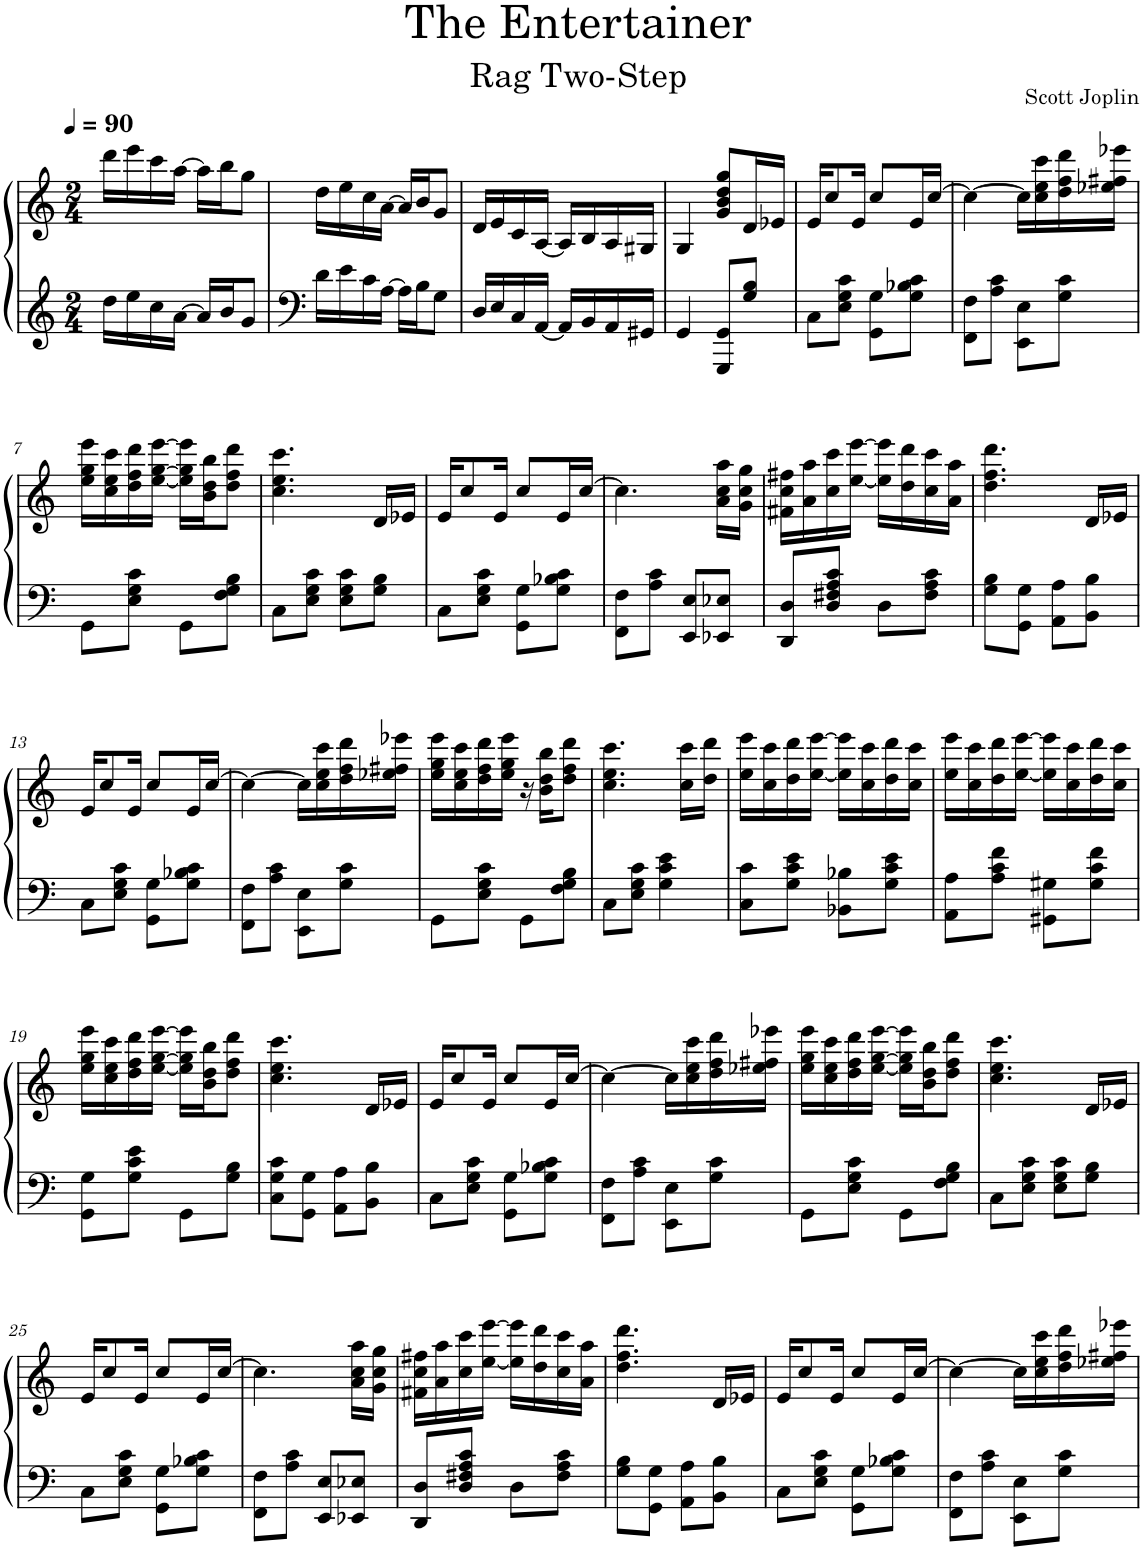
**kern	**kern
*part1	*part1
*staff2	*staff1
*I"Piano	*
*I'Pno.	*
*clefG2	*clefG2
*k[]	*k[]
*M2/4	*M2/4
*MM90	*MM90
=1	=1
16dd'\LL	16ddd'\LL
16ee'\	16eee'\
16cc'\	16ccc'\
[16a\JJ	[16aa\JJ
16a/LL]	16aa\LL]
16b'/J	16bb'\J
8g'/J	8gg'\J
=2	=2
16d'\LL	16dd'\LL
16e'\	16ee'\
16c'\	16cc'\
[16A\JJ	[16a\JJ
16A\LL]	16a/LL]
16B'\J	16b'/J
8G'\J	8g'/J
=3	=3
16D'/LL	16d'/LL
16E'/	16e'/
16C'/	16c'/
[16AA/JJ	[16A/JJ
16AA/LL]	16A/LL]
16BB'/	16B'/
16AA'/	16A'/
16GG#X'/JJ	16G#X'/JJ
=4	=4
4GG'/	4G'/
8GGG/' 8GG/'L	8g/' 8b/' 8dd/' 8gg/'L
8G/' 8B/'J	16d'/L
.	16e-X'/JJ
=5	=5
8C'\L	16e'/KL
.	8cc'/
8E\' 8G\' 8c\'J	.
.	16e'/Jk
8GG\' 8G\'L	8cc'/L
8G\' 8B-X\' 8c\'J	16e'/L
.	[16cc/JJ
=6	=6
8FF\' 8F\'L	4cc\_
8A\' 8c\'J	.
8EE\' 8E\'L	16cc\LL]
.	16cc\' 16ee\' 16ccc\'
8G\' 8c\'J	16dd\' 16ff\' 16ddd\'
.	16ee-X\' 16ff#X\' 16eee-X\'JJ
!!LO:LB:g=z
=7	=7
8GG'\L	16ee\' 16gg\' 16eee\'LL
.	16cc\' 16ee\' 16ccc\'
8E\' 8G\' 8c\'J	16dd\' 16ff\' 16ddd\'
.	[16ee\ [16gg\ [16eee\JJ
8GG'\L	16ee\] 16gg\] 16eee\]LL
.	16b\' 16dd\' 16bb\'J
8F\' 8G\' 8B\'J	8dd\' 8ff\' 8ddd\'J
=8	=8
8C'\L	4.cc\ 4.ee\ 4.ccc\
8E\' 8G\' 8c\'J	.
8E\' 8G\' 8c\'L	.
8G\' 8B\'J	16d'/LL
.	16e-X'/JJ
=9	=9
8C'\L	16e'/KL
.	8cc'/
8E\' 8G\' 8c\'J	.
.	16e'/Jk
8GG\' 8G\'L	8cc'/L
8G\' 8B-X\' 8c\'J	16e'/L
.	[16cc/JJ
=10	=10
8FF\' 8F\'L	4.cc\]
8A\' 8c\'J	.
8EE/' 8E/'L	.
8EE-X/' 8E-X/'J	16a\' 16cc\' 16aa\'LL
.	16g\' 16cc\' 16gg\'JJ
=11	=11
8DD/' 8D/'L	16f#X\' 16cc\' 16ff#X\'LL
.	16a\' 16aa\'
8D/' 8F#X/' 8A/' 8c/'J	16cc\' 16ccc\'
.	[16ee\ [16eee\JJ
8D'\L	16ee\] 16eee\]LL
.	16dd\' 16ddd\'
8F#\' 8A\' 8c\'J	16cc\' 16ccc\'
.	16a\' 16aa\'JJ
=12	=12
8G\' 8B\'L	4.dd\ 4.ff\ 4.ddd\
8GG\' 8G\'J	.
8AA\' 8A\'L	.
8BB\' 8B\'J	16d'/LL
.	16e-X'/JJ
!!LO:LB:g=z
=13	=13
8C'\L	16e'/KL
.	8cc'/
8E\' 8G\' 8c\'J	.
.	16e'/Jk
8GG\' 8G\'L	8cc'/L
8G\' 8B-X\' 8c\'J	16e'/L
.	[16cc/JJ
=14	=14
8FF\' 8F\'L	4cc\_
8A\' 8c\'J	.
8EE\' 8E\'L	16cc\LL]
.	16cc\' 16ee\' 16ccc\'
8G\' 8c\'J	16dd\' 16ff\' 16ddd\'
.	16ee-X\' 16ff#X\' 16eee-X\'JJ
=15	=15
8GG'\L	16ee\' 16gg\' 16eee\'LL
.	16cc\' 16ee\' 16ccc\'
8E\' 8G\' 8c\'J	16dd\' 16ff\' 16ddd\'
.	16ee\ 16gg\ 16eee\JJ
8GG'\L	16r
.	16b\' 16dd\' 16bb\'KL
8F\' 8G\' 8B\'J	8dd\' 8ff\' 8ddd\'J
=16	=16
8C'\L	4.cc\ 4.ee\ 4.ccc\
8E\' 8G\' 8c\'J	.
4G\' 4c\' 4e\'	.
.	16cc\' 16ccc\'LL
.	16dd\' 16ddd\'JJ
=17	=17
8C\' 8c\'L	16ee\' 16eee\'LL
.	16cc\' 16ccc\'
8G\' 8c\' 8e\'J	16dd\' 16ddd\'
.	[16ee\ [16eee\JJ
8BB-X\' 8B-X\'L	16ee\] 16eee\]LL
.	16cc\' 16ccc\'
8G\' 8c\' 8e\'J	16dd\' 16ddd\'
.	16cc\' 16ccc\'JJ
=18	=18
8AA\' 8A\'L	16ee\' 16eee\'LL
.	16cc\' 16ccc\'
8A\' 8c\' 8f\'J	16dd\' 16ddd\'
.	[16ee\ [16eee\JJ
8GG#X\' 8G#X\'L	16ee\] 16eee\]LL
.	16cc\' 16ccc\'
8G#\' 8c\' 8f\'J	16dd\' 16ddd\'
.	16cc\' 16ccc\'JJ
!!LO:LB:g=z
=19	=19
8GG\' 8G\'L	16ee\' 16gg\' 16eee\'LL
.	16cc\' 16ee\' 16ccc\'
8G\' 8c\' 8e\'J	16dd\' 16ff\' 16ddd\'
.	[16ee\ [16gg\ [16eee\JJ
8GG'\L	16ee\] 16gg\] 16eee\]LL
.	16b\' 16dd\' 16bb\'J
8G\' 8B\'J	8dd\' 8ff\' 8ddd\'J
=20	=20
8C\' 8G\' 8c\'L	4.cc\ 4.ee\ 4.ccc\
8GG\' 8G\'J	.
8AA\' 8A\'L	.
8BB\' 8B\'J	16d'/LL
.	16e-X'/JJ
=21	=21
8C'\L	16e'/KL
.	8cc'/
8E\' 8G\' 8c\'J	.
.	16e'/Jk
8GG\' 8G\'L	8cc'/L
8G\' 8B-X\' 8c\'J	16e'/L
.	[16cc/JJ
=22	=22
8FF\' 8F\'L	4cc\_
8A\' 8c\'J	.
8EE\' 8E\'L	16cc\LL]
.	16cc\' 16ee\' 16ccc\'
8G\' 8c\'J	16dd\' 16ff\' 16ddd\'
.	16ee-X\' 16ff#X\' 16eee-X\'JJ
=23	=23
8GG'\L	16ee\' 16gg\' 16eee\'LL
.	16cc\' 16ee\' 16ccc\'
8E\' 8G\' 8c\'J	16dd\' 16ff\' 16ddd\'
.	[16ee\ [16gg\ [16eee\JJ
8GG'\L	16ee\] 16gg\] 16eee\]LL
.	16b\' 16dd\' 16bb\'J
8F\' 8G\' 8B\'J	8dd\' 8ff\' 8ddd\'J
=24	=24
8C'\L	4.cc\ 4.ee\ 4.ccc\
8E\' 8G\' 8c\'J	.
8E\' 8G\' 8c\'L	.
8G\' 8B\'J	16d'/LL
.	16e-X'/JJ
!!LO:LB:g=z
=25	=25
8C'\L	16e'/KL
.	8cc'/
8E\' 8G\' 8c\'J	.
.	16e'/Jk
8GG\' 8G\'L	8cc'/L
8G\' 8B-X\' 8c\'J	16e'/L
.	[16cc/JJ
=26	=26
8FF\' 8F\'L	4.cc\]
8A\' 8c\'J	.
8EE/' 8E/'L	.
8EE-X/' 8E-X/'J	16a\' 16cc\' 16aa\'LL
.	16g\' 16cc\' 16gg\'JJ
=27	=27
8DD/' 8D/'L	16f#X\' 16cc\' 16ff#X\'LL
.	16a\' 16aa\'
8D/' 8F#X/' 8A/' 8c/'J	16cc\' 16ccc\'
.	[16ee\ [16eee\JJ
8D'\L	16ee\] 16eee\]LL
.	16dd\' 16ddd\'
8F#\' 8A\' 8c\'J	16cc\' 16ccc\'
.	16a\' 16aa\'JJ
=28	=28
8G\' 8B\'L	4.dd\ 4.ff\ 4.ddd\
8GG\' 8G\'J	.
8AA\' 8A\'L	.
8BB\' 8B\'J	16d'/LL
.	16e-X'/JJ
=29	=29
8C'\L	16e'/KL
.	8cc'/
8E\' 8G\' 8c\'J	.
.	16e'/Jk
8GG\' 8G\'L	8cc'/L
8G\' 8B-X\' 8c\'J	16e'/L
.	[16cc/JJ
=30	=30
8FF\' 8F\'L	4cc\_
8A\' 8c\'J	.
8EE\' 8E\'L	16cc\LL]
.	16cc\' 16ee\' 16ccc\'
8G\' 8c\'J	16dd\' 16ff\' 16ddd\'
.	16ee-X\' 16ff#X\' 16eee-X\'JJ
=	=
*-	*-
